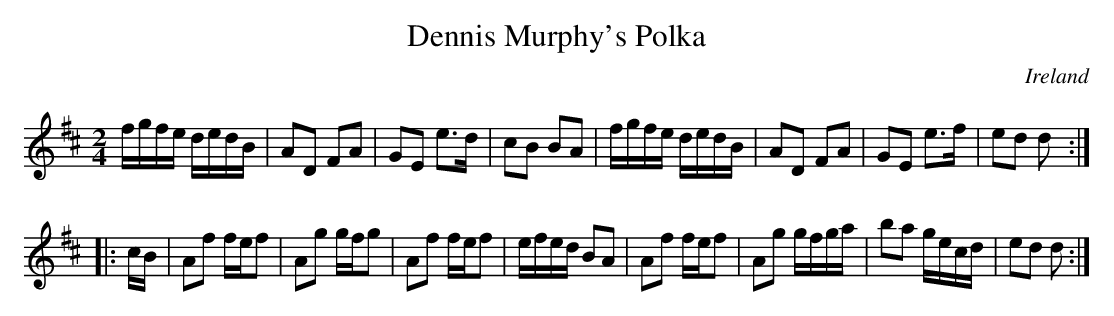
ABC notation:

X:1
T:Dennis Murphy's Polka
O:Ireland
M:2/4
K:D
fgfe dedB|A2D2 F2A2|G2E2 e3d|c2B2 B2A2|\
fgfe dedB|A2D2 F2A2|G2E2 e3f|e2d2 d2::
cB|\
A2f2 fef2|A2g2 gfg2|A2f2 fef2|efed B2A2|\
A2f2 fef2|A2g2 gfga|b2a2 gecd|e2d2 d2:|
